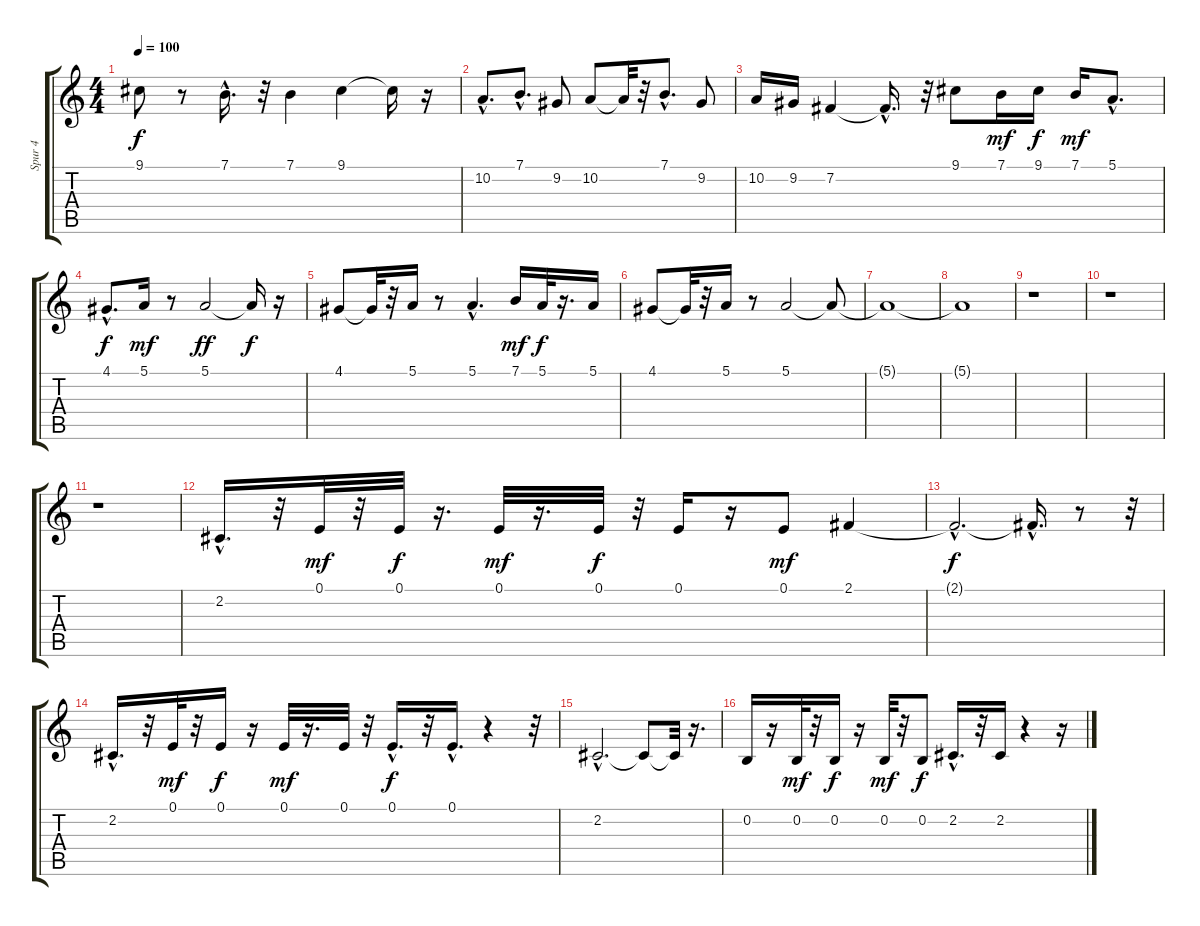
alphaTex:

\track ("Spur 4" "Spur 4") {instrument pad7halo}
\staff {score tabs}
\tuning (E4 B3 G3 D3 A2 E2) {hide}
\ts (4 4)
\tempo 100
\clef g2
\ks c
9.1.8{dy f} r.8 7.1{hac}.16{d} r.32 7.1.4 9.1.4 9.1{t}.16 r.16 |
10.2{hac}.8{d} 7.1{hac}.8{d} 9.2.8 10.2.8 10.2{t}.32 r.32 7.1{hac}.8{d} 9.2.8 |
10.2.16 9.2.16 7.2.4 7.2{hac t}.16{d} r.32 9.1.8 7.1.16{dy mf} 9.1.16{dy f} 7.1.16{dy mf} 5.1{hac}.8{d} |
4.1{hac}.8{d dy f} 5.1.16{dy mf} r.8 5.1.2{dy ff} 5.1{t}.16{dy f} r.16 |
4.1.8 4.1{t}.32 r.32 5.1.16 r.8 5.1{hac}.4{d} 7.1.16{dy mf} 5.1.32{dy f} r.16{d} 5.1.16 |
4.1.8 4.1{t}.32 r.32 5.1.16 r.8 5.1.2 5.1{t}.8 |
5.1{t}.1 |
5.1{t}.1 |
r.1 |
r.1 |
r.1 |
2.2{hac}.16{d} r.32 0.1.32{dy mf} r.32 0.1.32{dy f} r.16{d} 0.1.32{dy mf} r.16{d} 0.1.32{dy f} r.32 0.1.16 r.16 0.1.8{dy mf} 2.1.4 |
2.1{hac t}.2{d dy f} 2.1{hac t}.16{d} r.8 r.32 |
2.2{hac}.16{d} r.32 0.1.32{dy mf} r.32 0.1.16{dy f} r.16 0.1.32{dy mf} r.16{d} 0.1.32 r.32 0.1{hac}.16{d dy f} r.32 0.1{hac}.16{d} r.4 r.32 |
2.2{hac}.2{d} 2.2{t}.8 2.2{t}.32 r.16{d} |
0.2.16 r.16 0.2.32{dy mf} r.32 0.2.16{dy f} r.16 0.2.32{dy mf} r.32 0.2.8{dy f} 2.2{hac}.16{d} r.32 2.2.16 r.4 r.16
